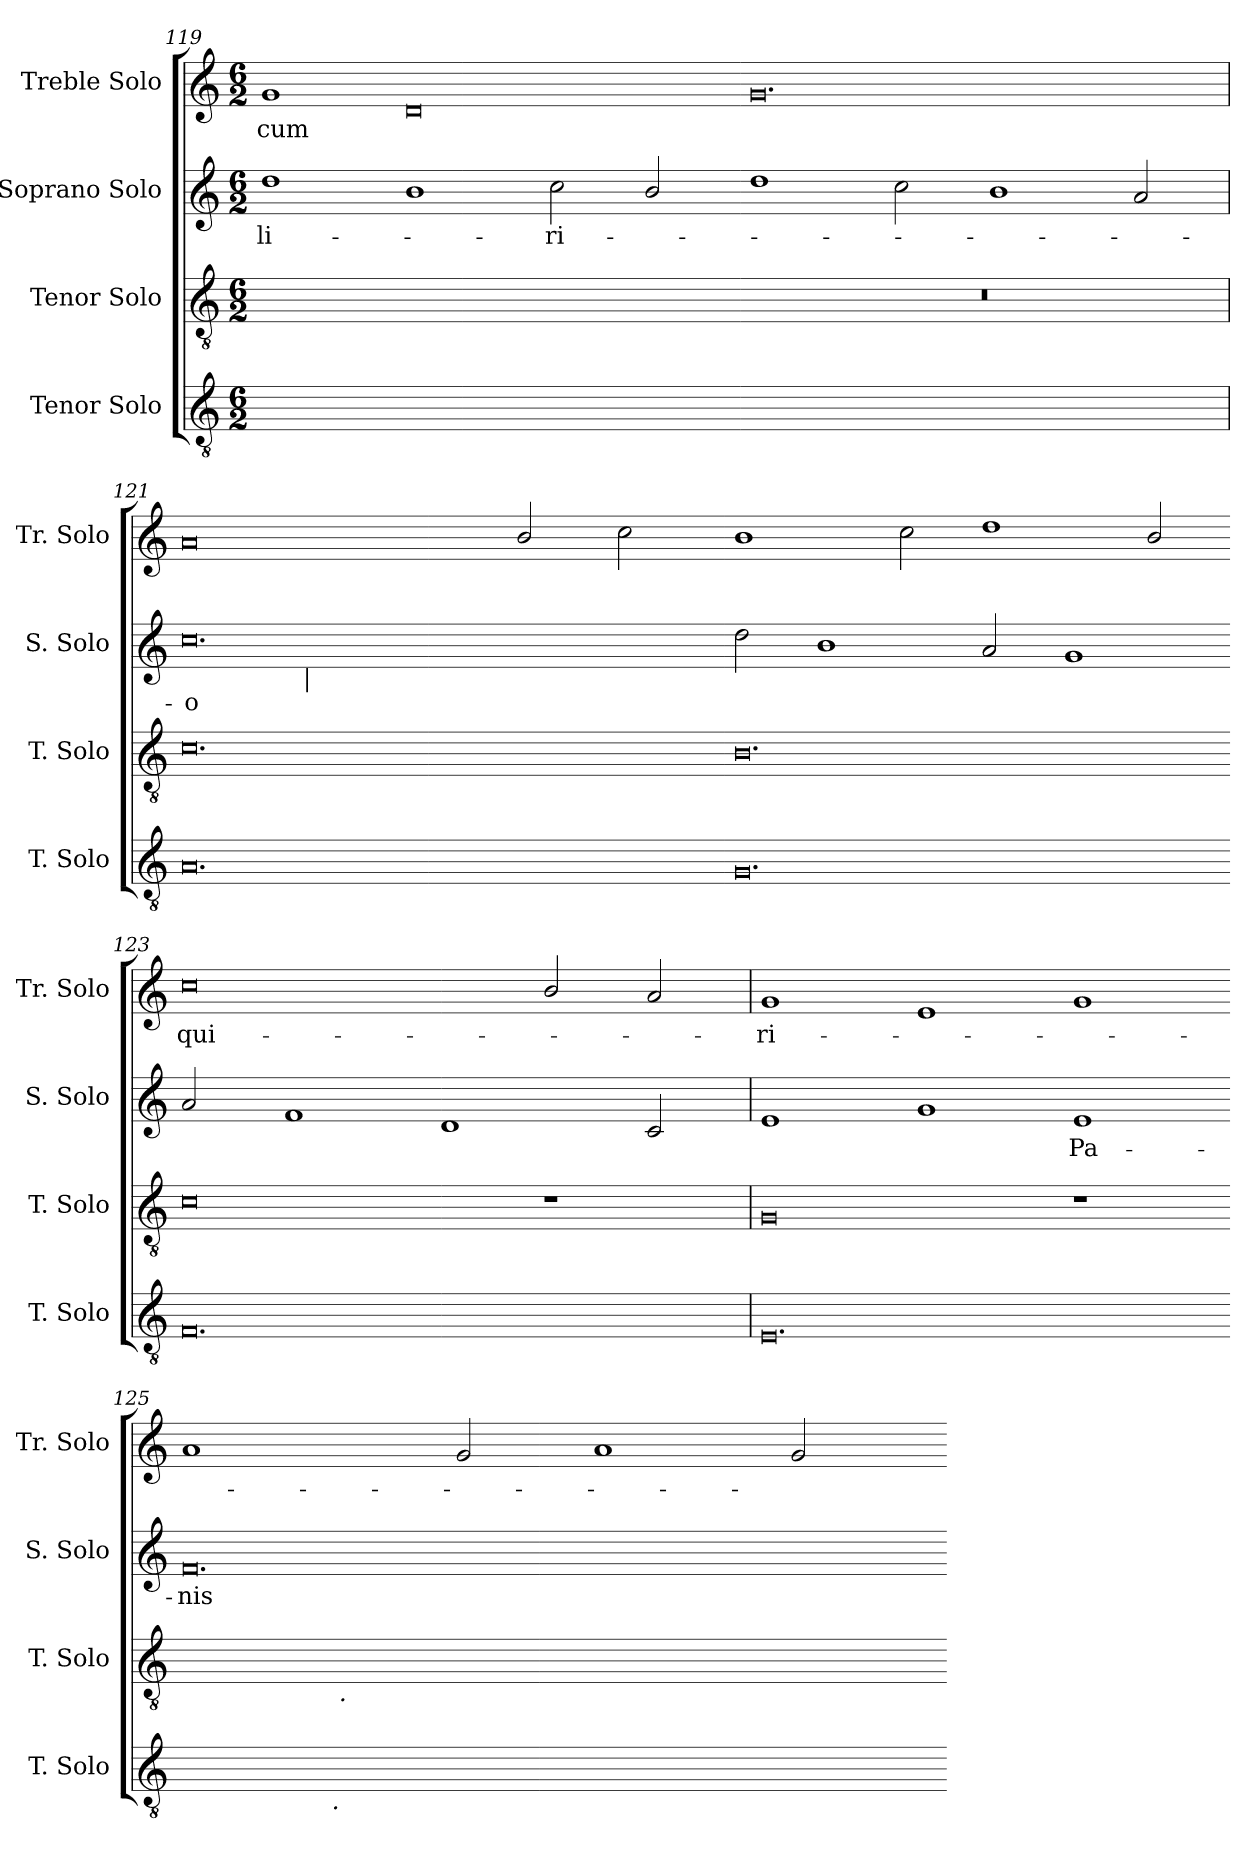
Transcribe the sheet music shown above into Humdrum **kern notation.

**kern	**kern	**kern	**text	**kern	**text
*part4	*part3	*part2	*part2	*part1	*part1
*staff4	*staff3	*staff2	*staff2	*staff1	*staff1
*I"Tenor Solo	*I"Tenor Solo	*I"Soprano Solo	*	*I"Treble Solo	*
*I'T. Solo	*I'T. Solo	*I'S. Solo	*	*I'Tr. Solo	*
*clefGv2	*clefGv2	*clefG2	*	*clefG2	*
*ITrd7c12	*ITrd7c12	*	*	*	*
*k[]	*k[]	*k[]	*	*k[]	*
*C:	*C:	*C:	*	*C:	*
*M6/2	*M6/2	*M6/2	*	*M6/2	*
=119	=119	=119	=119	=119	=119
!	!	!	!LO:LY:b:color=#000000	!	!
!	!	!	!	!	!LO:LY:b:color=#000000
0.BBiyy_<	0.Diyy]	1ddi	-li-	1gi	cum
.	.	1bi	.	0di	.
!	!	!	!LO:LY:b:color=#000000	!	!
.	.	2cci\	-ri-	.	.
.	.	2bi/	.	.	.
=120-	=120-	=120-	=120-	=120-	=120-
!	!LO:N:vis=1	!	!	!	!
0.BBiyy]	0.r	1ddi	.	0.gi	.
.	.	2cci\	.	.	.
.	.	1bi	.	.	.
.	.	2ai/	.	.	.
!!LO:PB:g=z
=121	=121	=121	=121	=121	=121
!	!	!	!LO:LY:b:color=#000000	!	!
*	*	*^	*	*	*
0.AAi	0.Ci	0.cci	4ryy	-o	0ai	.
.	.	.	8ryy	.	.	.
.	.	.	32ryy	.	.	.
.	.	.	64ryy	.	.	.
.	.	.	256..ryy	.	.	.
!	!	!	!LO:TX:b:i:t=|	!	!	!
.	.	.	1ryy	.	.	.
.	.	.	1ryy	.	.	.
.	.	.	.	.	2bi/	.
.	.	.	2ryy	.	.	.
.	.	.	.	.	2cci\	.
.	.	.	16ryy	.	.	.
.	.	.	128ryy	.	.	.
.	.	.	1024ryy	.	.	.
*	*	*v	*v	*	*	*
=122-	=122-	=122-	=122-	=122-	=122-
0.GGi	0.BBi	2ddi\	.	1bi	.
.	.	1bi	.	.	.
.	.	.	.	2cci\	.
.	.	2ai/	.	1ddi	.
.	.	1gi	.	.	.
.	.	.	.	2bi/	.
=123-	=123-	=123-	=123-	=123-	=123-
!	!	!	!	!	!LO:LY:b:color=#000000
0.FFi	0Ci	2ai/	.	0cci	qui-
.	.	1fi	.	.	.
.	.	1di	.	.	.
.	1r	.	.	2bi/	.
.	.	2ci/	.	2ai/	.
=124	=124	=124	=124	=124	=124
!	!	!	!	!	!LO:LY:b:color=#000000
0.EEi	0GGi	1ei	.	1gi	-ri-
.	.	1gi	.	1ei	.
!	!	!	!LO:LY:b:color=#000000	!	!
.	1r	1ei	Pa-	1gi	.
=125-	=125-	=125-	=125-	=125-	=125-
!	!	!	!LO:LY:b:color=#000000	!	!
*^	*^	*	*	*	*
[<0.DDiyy	4ryy	[<0.BBiyy	4ryy	0.fi	-nis	1ai	.
.	8ryy	.	8ryy	.	.	.	.
.	32...ryy	.	16ryy	.	.	.	.
!	!LO:TX:b:i:t=.	!	!	!	!	!	!
.	1ryy	.	.	.	.	.	.
.	.	.	1024ryy	.	.	.	.
!	!	!	!LO:TX:b:i:t=.	!	!	!	!
.	.	.	1ryy	.	.	.	.
.	.	.	.	.	.	2gi/	.
.	1ryy	.	.	.	.	.	.
.	.	.	1ryy	.	.	.	.
.	.	.	.	.	.	1ai	.
.	2ryy	.	.	.	.	.	.
.	.	.	2ryy	.	.	.	.
.	.	.	.	.	.	2gi/	.
.	16ryy	.	.	.	.	.	.
.	.	.	32ryy	.	.	.	.
.	.	.	64ryy	.	.	.	.
.	.	.	128...ryy	.	.	.	.
.	256ryy	.	.	.	.	.	.
*v	*v	*	*	*	*	*	*
*	*v	*v	*	*	*	*
=-	=-	=-	=-	=-	=-
*-	*-	*-	*-	*-	*-
